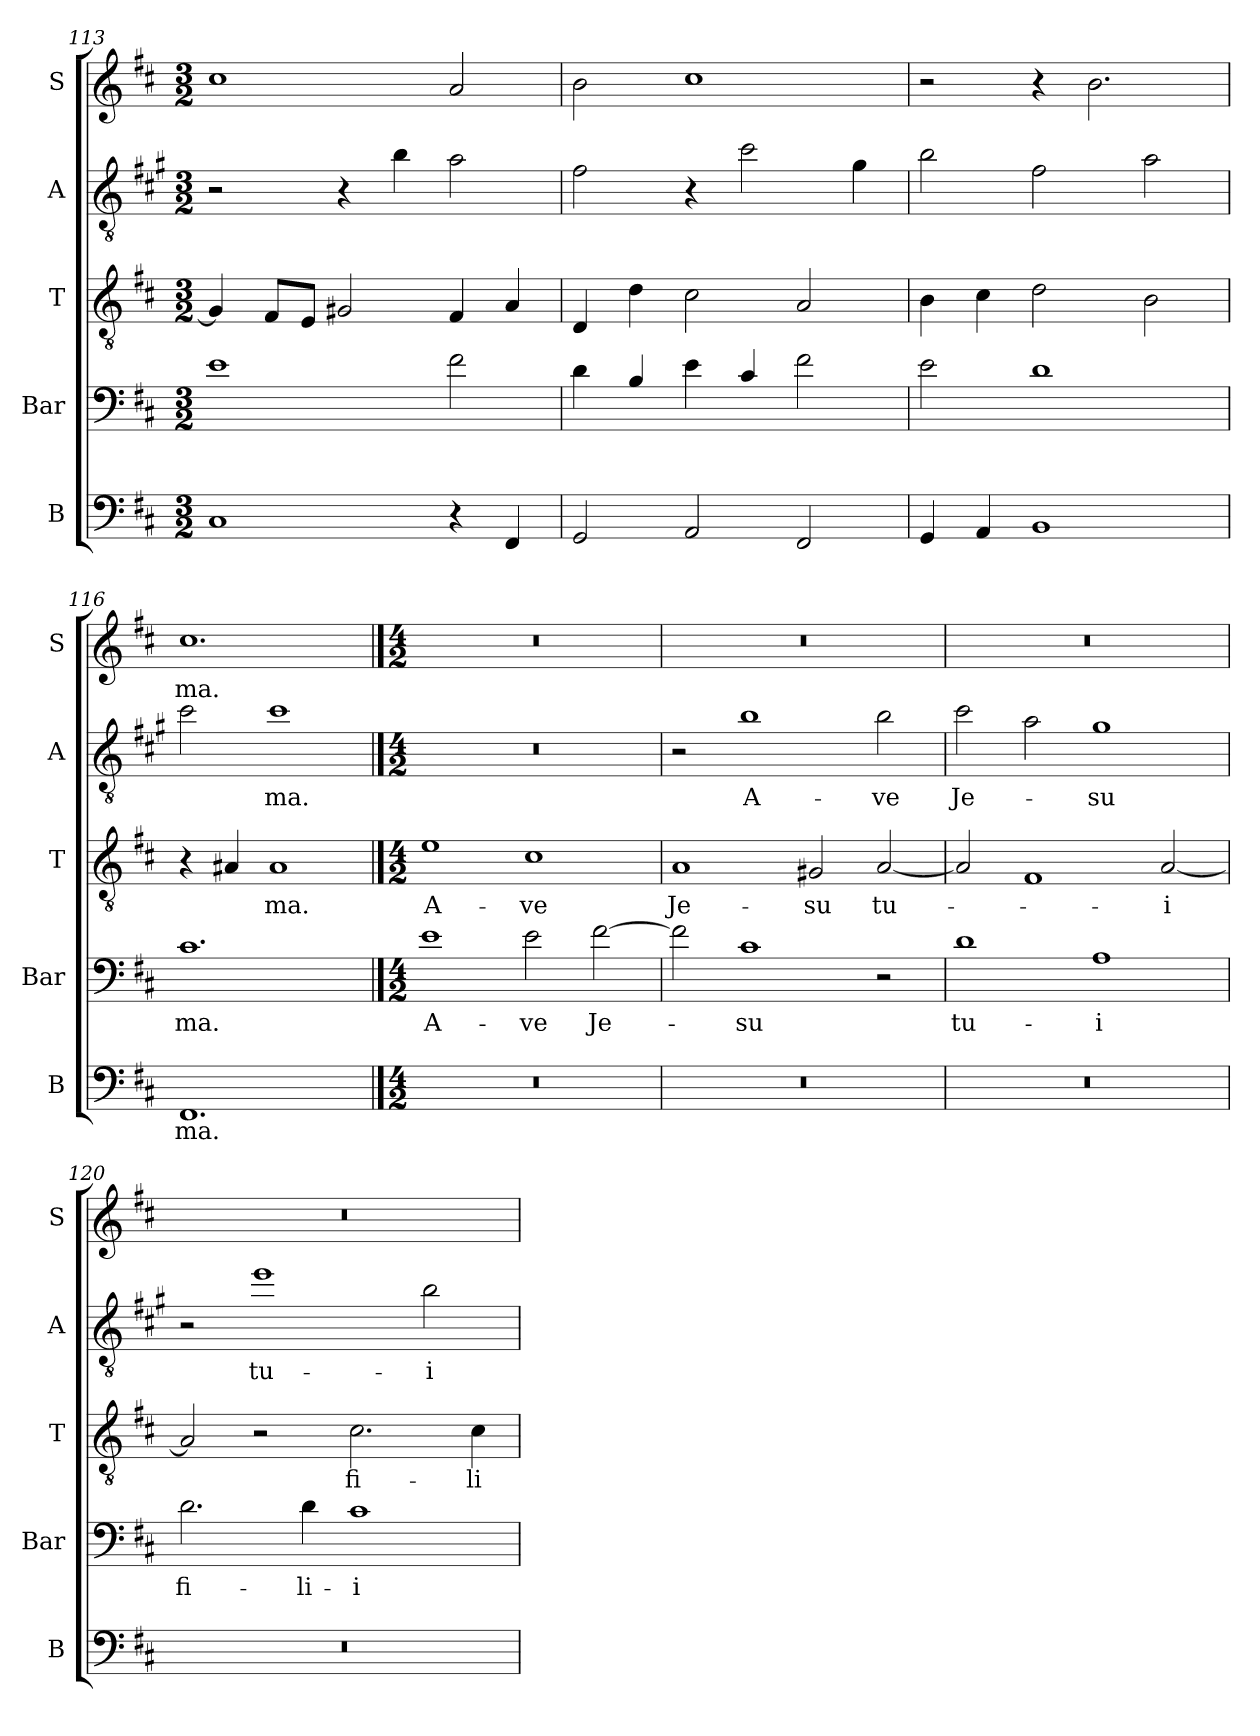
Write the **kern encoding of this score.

**kern	**text	**kern	**text	**kern	**text	**kern	**text	**kern	**text
*part5	*part5	*part4	*part4	*part3	*part3	*part2	*part2	*part1	*part1
*staff5	*staff5	*staff4	*staff4	*staff3	*staff3	*staff2	*staff2	*staff1	*staff1
*I"B	*	*I"Bar	*	*I"T	*	*I"A	*	*I"S	*
*I'B	*	*I'Bar	*	*I'T	*	*I'A	*	*I'S	*
!!LO:PB:g=z
*clefF4	*	*clefF4	*	*clefGv2	*	*clefGv2	*	*clefG2	*
*	*	*ITrd8c14	*	*	*	*ITrd4c7	*	*	*
*k[f#c#]	*	*k[f#c#]	*	*k[f#c#]	*	*k[f#c#]	*	*k[f#c#]	*
*M3/2	*	*M3/2	*	*M3/2	*	*M3/2	*	*M3/2	*
=113	=113	=113	=113	=113	=113	=113	=113	=113	=113
1C#	.	1E	.	4G#/]	.	2r	.	1cc#	.
.	.	.	.	8F#/L	.	.	.	.	.
.	.	.	.	8E/J	.	.	.	.	.
.	.	.	.	2G#X/	.	4r	.	.	.
.	.	.	.	.	.	4e\	.	.	.
4r	.	2F#\	.	4F#/	.	2d\	.	2a/	.
4FF#/	.	.	.	4A/	.	.	.	.	.
=114	=114	=114	=114	=114	=114	=114	=114	=114	=114
2GG/	.	4D\	.	4D/	.	2B\	.	2b\	.
.	.	4BB/	.	4d\	.	.	.	.	.
2AA/	.	4E\	.	2c#\	.	4r	.	1cc#	.
.	.	4C#/	.	.	.	2f#\	.	.	.
2FF#/	.	2F#\	.	2A/	.	.	.	.	.
.	.	.	.	.	.	4c#\	.	.	.
=115	=115	=115	=115	=115	=115	=115	=115	=115	=115
4GG/	.	2E\	.	4B\	.	2e\	.	2r	.
4AA/	.	.	.	4c#\	.	.	.	.	.
1BB	.	1D	.	2d\	.	2B\	.	4r	.
.	.	.	.	.	.	.	.	2.b\	.
.	.	.	.	2B\	.	2d\	.	.	.
=116	=116	=116	=116	=116	=116	=116	=116	=116	=116
*	*	*	*	*	*	*	*	*MM116	*
!	!LO:LY:b	!	!LO:LY:b	!	!	!	!	!	!LO:LY:b
1.FF#	ma.	1.C#	ma.	4r	.	2f#\	.	1.cc#	-ma.
.	.	.	.	4A#X/	.	.	.	.	.
!	!	!	!	!	!LO:LY:b	!	!LO:LY:b	!	!
.	.	.	.	1A#	ma.	1f#	-ma.	.	.
==117	==117	==117	==117	==117	==117	==117	==117	==117	==117
*M4/2	*	*M4/2	*	*M4/2	*	*M4/2	*	*M4/2	*
*	*	*	*	*	*	*	*	*MM144	*
!	!	!	!LO:LY:b	!	!LO:LY:b	!	!	!	!
0r	.	1E	A-	1e	A-	0r	.	0r	.
!	!	!	!LO:LY:b	!	!LO:LY:b	!	!	!	!
.	.	2E\	-ve	1c#	-ve	.	.	.	.
!	!	!	!LO:LY:b	!	!	!	!	!	!
.	.	[2F#\	Je-	.	.	.	.	.	.
=118	=118	=118	=118	=118	=118	=118	=118	=118	=118
!	!	!	!	!	!LO:LY:b	!	!	!	!
0r	.	2F#\]	.	1A	Je-	2r	.	0r	.
!	!	!	!LO:LY:b	!	!	!	!LO:LY:b	!	!
.	.	1C#	-su	.	.	1e	A-	.	.
!	!	!	!	!	!LO:LY:b	!	!	!	!
.	.	.	.	2G#X/	-su	.	.	.	.
!	!	!	!	!	!LO:LY:b	!	!LO:LY:b	!	!
.	.	2r	.	[2A/	tu-	2e\	-ve	.	.
!!LO:LB:g=z
=119	=119	=119	=119	=119	=119	=119	=119	=119	=119
!	!	!	!LO:LY:b	!	!	!	!LO:LY:b	!	!
0r	.	1D	tu-	2A/]	.	2f#\	Je-	0r	.
.	.	.	.	1F#	.	2d\	.	.	.
!	!	!	!LO:LY:b	!	!	!	!LO:LY:b	!	!
.	.	1AA	-i	.	.	1c#	-su	.	.
!	!	!	!	!	!LO:LY:b	!	!	!	!
.	.	.	.	[2A/	-i	.	.	.	.
=120	=120	=120	=120	=120	=120	=120	=120	=120	=120
!	!	!	!LO:LY:b	!	!	!	!	!	!
0r	.	2.D\	fi-	2A/]	.	2r	.	0r	.
!	!	!	!	!	!	!	!LO:LY:b	!	!
.	.	.	.	2r	.	1a	tu-	.	.
!	!	!	!LO:LY:b	!	!	!	!	!	!
.	.	4D\	-li-	.	.	.	.	.	.
!	!	!	!LO:LY:b	!	!LO:LY:b	!	!	!	!
.	.	1C#	-i	2.c#\	fi-	.	.	.	.
!	!	!	!	!	!	!	!LO:LY:b	!	!
.	.	.	.	.	.	2e\	-i	.	.
!	!	!	!	!	!LO:LY:b	!	!	!	!
.	.	.	.	4c#\	-li-	.	.	.	.
=	=	=	=	=	=	=	=	=	=
*-	*-	*-	*-	*-	*-	*-	*-	*-	*-
